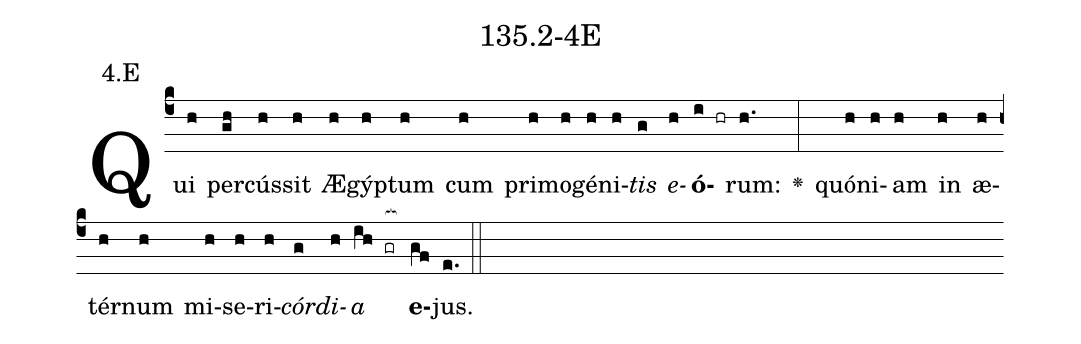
name: 135.2-4E;
annotation: 4.E;
%%
(c4)Qui(h) per(gh)cús(h)sit(h) Æ(h)gýp(h)tum(h) cum(h) pri(h)mo(h)gé(h)ni(h)<i>tis</i>(g) <i>e</i>(h)<b>ó</b>(i hr)rum:(h.) <v>\greheightstar</v>(:) quón(h)i(h)am(h) in(h) æ(h)tér(h)num(h) mi(h)se(h)ri(h)<i>cór</i>(g)<i>di</i>(h)<i>a</i>(ih gr[ocb:1{]) <b>e</b>(gf[ocb:0}])jus.(e.) (::)


%E(h) u(g) o(h) u(ih) a(gf) e.(e.) (::)
